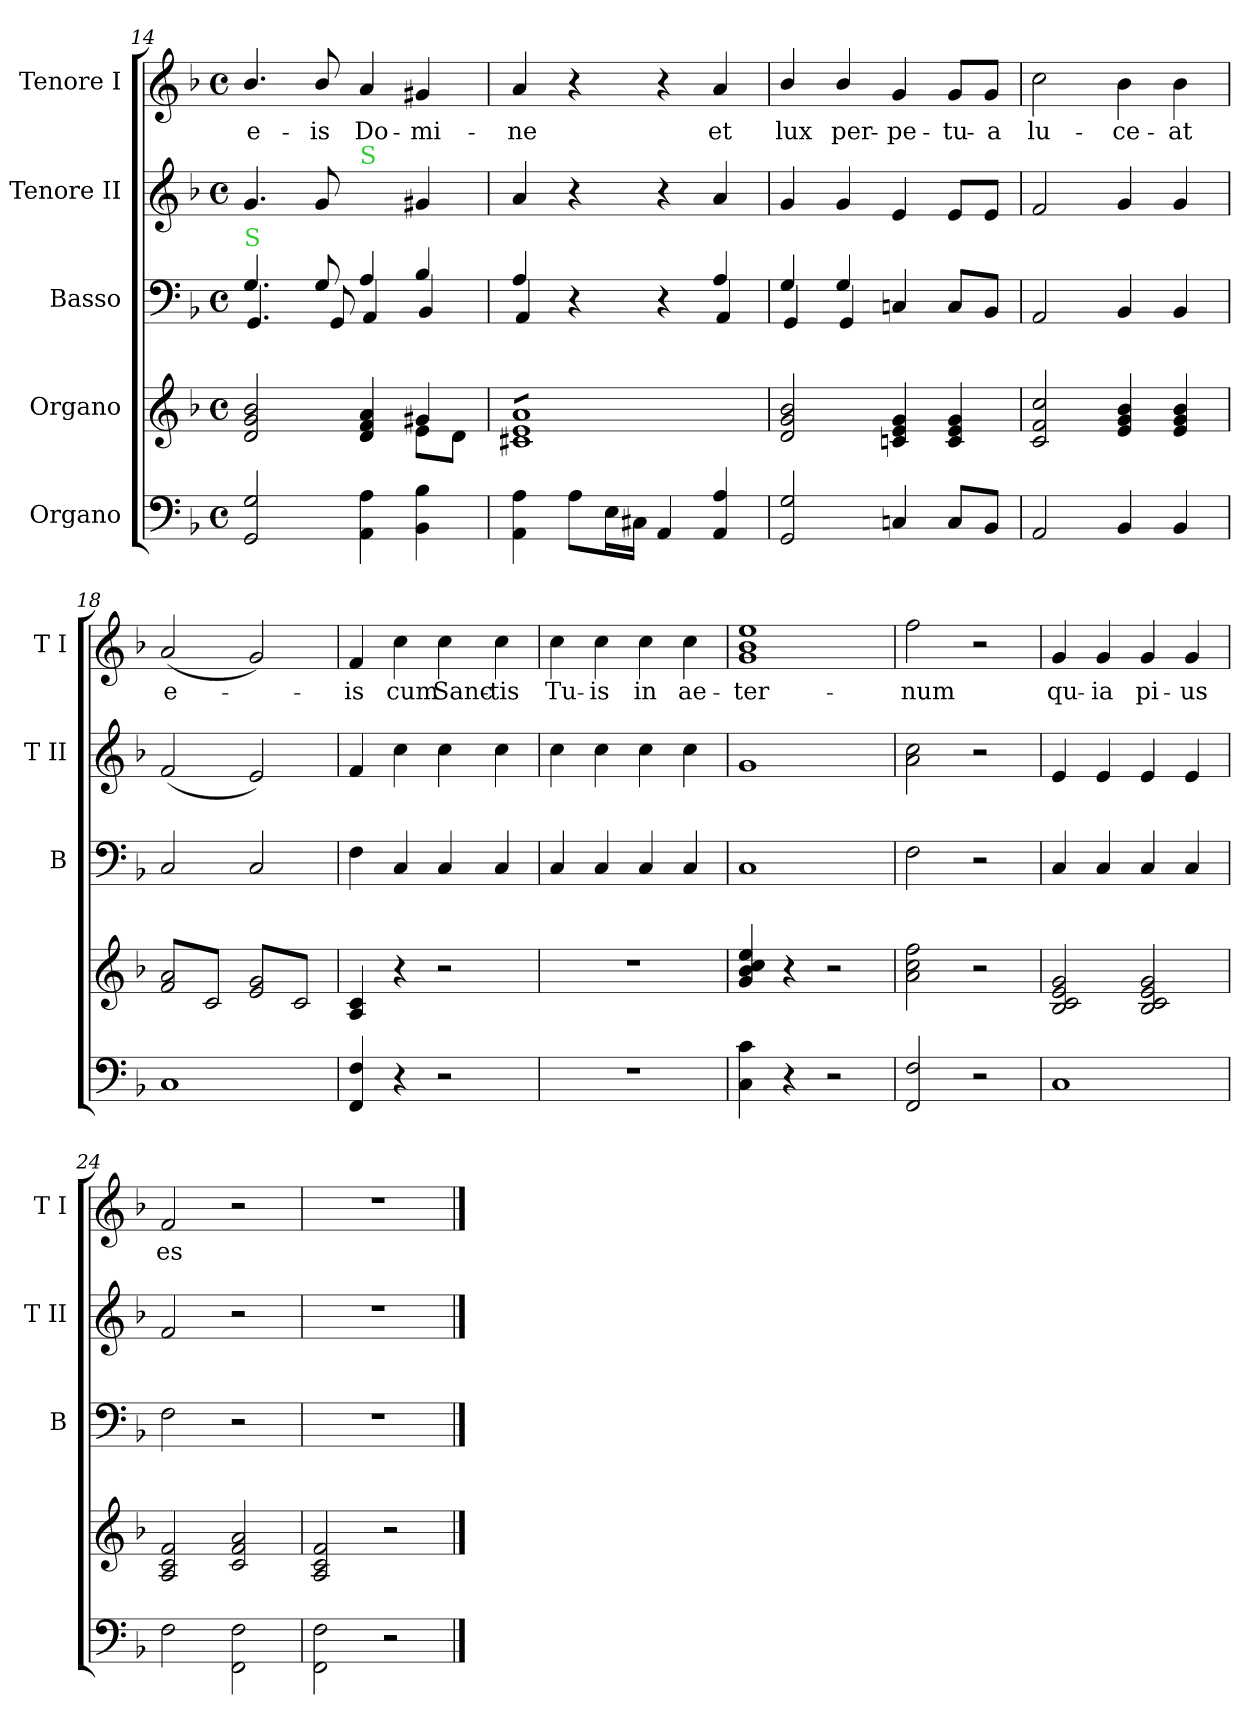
**kern	**kern	**kern	**kern	**kern	**text
*part5	*part4	*part3	*part2	*part1	*part1
*staff5	*staff4	*staff3	*staff2	*staff1	*staff1
*I"Organo	*I"Organo	*I"Basso	*I"Tenore II	*I"Tenore I	*
*	*	*I'B	*I'T II	*I'T I	*
*clefF4	*clefG2	*clefF4	*clefG2	*clefG2	*
*k[b-]	*k[b-]	*k[b-]	*k[b-]	*k[b-]	*
*M4/4	*M4/4	*M4/4	*M4/4	*M4/4	*
*met(c)	*met(c)	*met(c)	*met(c)	*met(c)	*
=14	=14	=14	=14	=14	=14
*	*^	*^	*	*	*
!	!	!	!LO:TX:a:color=limegreen:t=S	!	!	!	!
2GG/ 2G/	2d/ 2g/ 2b-/	2reyy	4.G/	4.GG/	4.g/	4.b-/	e-
.	.	.	8G/	8GG/	8g/	8b-/	-is
!	!	!	!	!	!LO:TX:a:color=limegreen:t=S	!	!
4AA\ 4A\	4d/ 4f/ 4a/	4rcyy	4A/	4AA/	4ryy	4a/	Do-
4BB-\ 4B-\	4g#X/	8e\L	4B-/	4BB-/	4g#X/	4g#X/	-mi-
.	.	8d\J	.	.	.	.	.
=15	=15	=15	=15	=15	=15	=15	=15
!	!LO:TX:a:color=limegreen:t=S	!	!	!	!	!	!
*	*v	*v	*	*	*	*	*
*	*tremolo	*	*	*	*	*
4AA\ 4A\	8c#X/ 8e/ 8a/L	4A/	4AA/	4a/	4a/	-ne
.	8c#X/ 8e/ 8a/	.	.	.	.	.
8A\L	8c#X/ 8e/ 8a/	4r	4ryy	4r	4r	.
16E\L	8c#X/ 8e/ 8a/	.	.	.	.	.
16C#X\JJ	.	.	.	.	.	.
4AA/	8c#X/ 8e/ 8a/	4r	4ryy	4r	4r	.
.	8c#X/ 8e/ 8a/	.	.	.	.	.
4AA/ 4A/	8c#X/ 8e/ 8a/	4A/	4AA/	4a/	4a/	et
.	8c#X/ 8e/ 8a/J	.	.	.	.	.
*	*Xtremolo	*	*	*	*	*
=16	=16	=16	=16	=16	=16	=16
2GG/ 2G/	2d/ 2g/ 2b-/	4G/	4GG/	4g/	4b-/	lux
.	.	4G/	4GG/	4g/	4b-/	per-
4Cn/	4cn/ 4e/ 4g/	4Cn/	2rGGyy	4e/	4g/	-pe-
8C/L	4c/ 4e/ 4g/	8C/L	.	8e/L	8g/L	-tu-
8BB-/J	.	8BB-/J	.	8e/J	8g/J	-a
*	*	*v	*v	*	*	*
=17	=17	=17	=17	=17	=17
2AA/	2c/ 2f/ 2cc/	2AA/	2f/	2cc\	lu-
4BB-/	4e/ 4g/ 4b-/	4BB-/	4g/	4b-\	-ce-
4BB-/	4e/ 4g/ 4b-/	4BB-/	4g/	4b-\	-at
=18	=18	=18	=18	=18	=18
*	*tremolo	*	*	*	*
1C/	8f/ 8a/L	2C/	(2f/	(2a/	e-
.	8c/	.	.	.	.
.	8f/ 8a/	.	.	.	.
.	8c/J	.	.	.	.
.	8e/ 8g/L	2C/	2e/)	2g/)	.
.	8c/	.	.	.	.
.	8e/ 8g/	.	.	.	.
.	8c/J	.	.	.	.
*	*Xtremolo	*	*	*	*
=19	=19	=19	=19	=19	=19
4FF/ 4F/	4A/ 4c/	4F\	4f/	4f/	-is
.	.	.	.	.	.
4r	4r	4C/	4cc\	4cc\	cum
2r	2r	4C/	4cc\	4cc\	Sanc-
.	.	4C/	4cc\	4cc\	-tis
=20	=20	=20	=20	=20	=20
1r	1r	4C/	4cc\	4cc\	Tu-
.	.	4C/	4cc\	4cc\	-is
.	.	4C/	4cc\	4cc\	in
.	.	4C/	4cc\	4cc\	ae-
=21	=21	=21	=21	=21	=21
4C\ 4c\	4g/ 4b-/ 4cc/ 4ee/	1C/	1g/	1g\ 1b-\ 1ee\	-ter-
4r	4r	.	.	.	.
2r	2r	.	.	.	.
=22	=22	=22	=22	=22	=22
2FF/ 2F/	2a\ 2cc\ 2ff\	2F\	2a\ 2cc\	2ff\	-num
2r	2r	2r	2r	2r	.
=23	=23	=23	=23	=23	=23
1C/	2B-/ 2c/ 2e/ 2g/	4C/	4e/	4g/	qu-
.	.	4C/	4e/	4g/	-ia
.	2B-/ 2c/ 2e/ 2g/	4C/	4e/	4g/	pi-
.	.	4C/	4e/	4g/	-us
=24	=24	=24	=24	=24	=24
2F\	2A/ 2c/ 2f/	2F\	2f/	2f/	es
2FF\ 2F\	2c/ 2f/ 2a/	2r	2r	2r	.
=25	=25	=25	=25	=25	=25
2FF\ 2F\	2A/ 2c/ 2f/	1r	1r	1r	.
2r	2r	.	.	.	.
==	==	==	==	==	==
*-	*-	*-	*-	*-	*-
